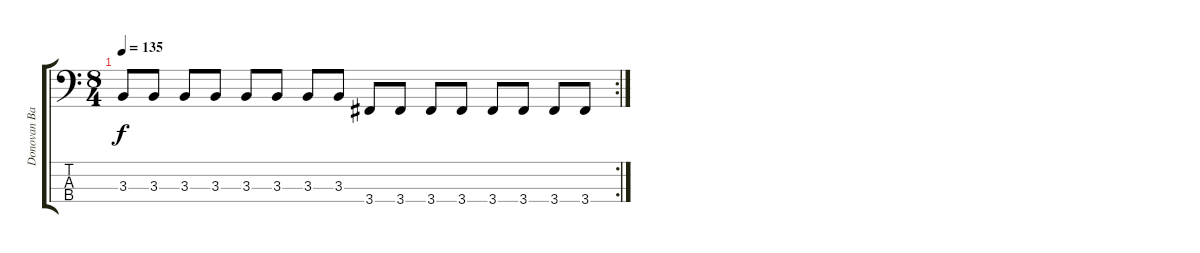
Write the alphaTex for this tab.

\track ("Donovan Bass" "Donovan Ba") {instrument electricbasspick}
\staff {score tabs}
\tuning (Gb2 Db2 Ab1 Eb1) {hide}
\rc 2
\ts (8 4)
\tempo 135
\clef f4
\ks c
3.3.8{dy f} 3.3.8 3.3.8 3.3.8 3.3.8 3.3.8 3.3.8 3.3.8 3.4.8 3.4.8 3.4.8 3.4.8 3.4.8 3.4.8 3.4.8 3.4.8
